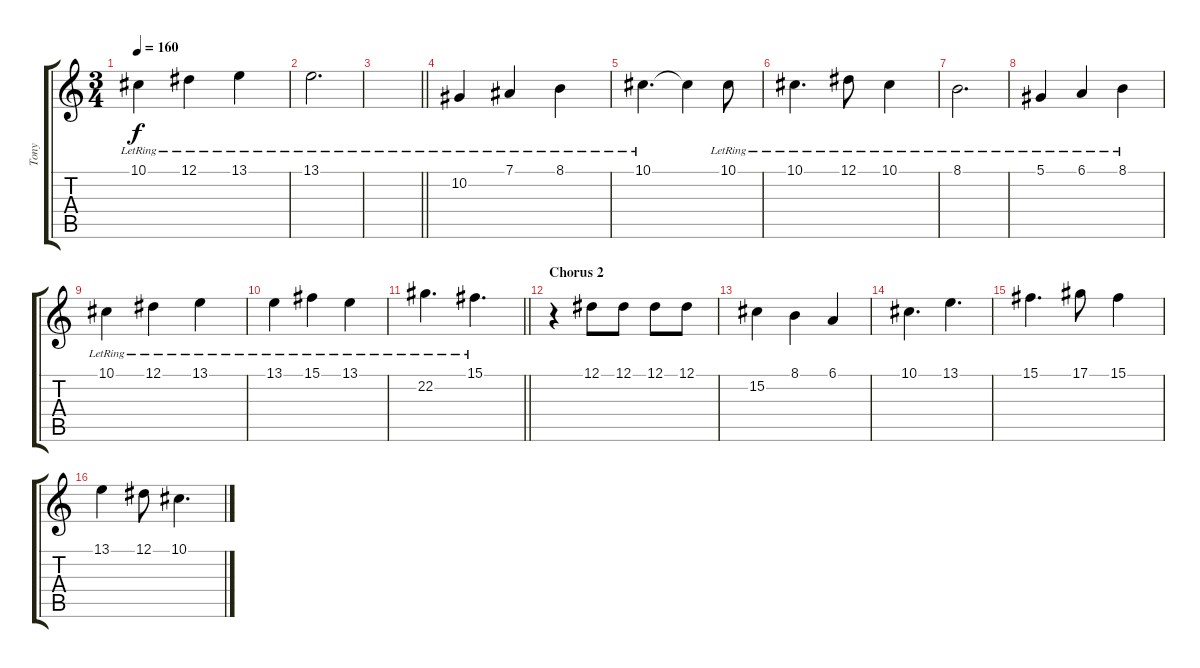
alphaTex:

\track ("Tony" "Tony") {instrument pad1newage}
\staff {score tabs}
\tuning (Eb4 Bb3 Gb3 Db3 Ab2 Eb2) {hide}
\ts (3 4)
\tempo 160
\clef g2
\ks c
10.1{lr}.4{dy f} 12.1{lr}.4 13.1{lr}.4 |
13.1{lr}.2{d} |
\barLineRight lightlight
|
10.2{lr}.4 7.1{lr}.4 8.1{lr}.4 |
10.1{lr}.4{d} 10.1{t}.4 10.1{lr}.8 |
10.1{lr}.4{d} 12.1{lr}.8 10.1{lr}.4 |
8.1{lr}.2{d} |
5.1{lr}.4 6.1{lr}.4 8.1{lr}.4 |
10.1{lr}.4 12.1{lr}.4 13.1{lr}.4 |
13.1{lr}.4 15.1{lr}.4 13.1{lr}.4 |
\barLineRight lightlight
22.2{lr}.4{d} 15.1{lr}.4{d} |
\section ("" "Chorus 2")
r.4 12.1.8 12.1.8 12.1.8 12.1.8 |
15.2.4 8.1.4 6.1.4 |
10.1.4{d} 13.1.4{d} |
15.1.4{d} 17.1.8 15.1.4 |
13.1.4 12.1.8 10.1.4{d}
